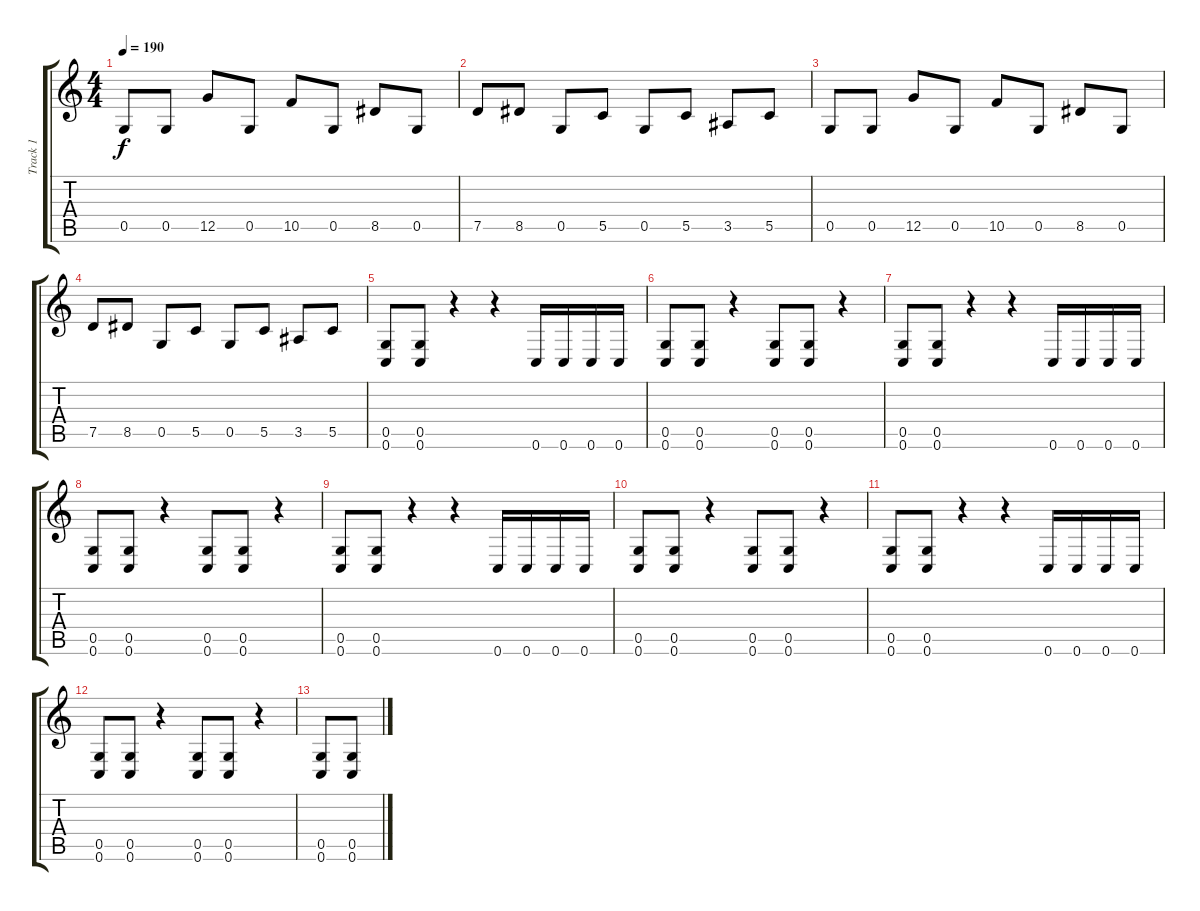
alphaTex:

\track ("Track 1" "Track 1") {instrument distortionguitar}
\staff {score tabs}
\tuning (D4 A3 F3 C3 G2 C2) {hide}
\ts (4 4)
\tempo 190
\clef g2
\ks c
0.5.8{dy f} 0.5.8 12.5.8 0.5.8 10.5.8 0.5.8 8.5.8 0.5.8 |
7.5.8 8.5.8 0.5.8 5.5.8 0.5.8 5.5.8 3.5.8 5.5.8 |
0.5.8 0.5.8 12.5.8 0.5.8 10.5.8 0.5.8 8.5.8 0.5.8 |
7.5.8 8.5.8 0.5.8 5.5.8 0.5.8 5.5.8 3.5.8 5.5.8 |
(0.5 0.6).8 (0.5 0.6).8 r.4 r.4 0.6.16 0.6.16 0.6.16 0.6.16 |
(0.5 0.6).8 (0.5 0.6).8 r.4 (0.5 0.6).8 (0.5 0.6).8 r.4 |
(0.5 0.6).8 (0.5 0.6).8 r.4 r.4 0.6.16 0.6.16 0.6.16 0.6.16 |
(0.5 0.6).8 (0.5 0.6).8 r.4 (0.5 0.6).8 (0.5 0.6).8 r.4 |
(0.5 0.6).8 (0.5 0.6).8 r.4 r.4 0.6.16 0.6.16 0.6.16 0.6.16 |
(0.5 0.6).8 (0.5 0.6).8 r.4 (0.5 0.6).8 (0.5 0.6).8 r.4 |
(0.5 0.6).8 (0.5 0.6).8 r.4 r.4 0.6.16 0.6.16 0.6.16 0.6.16 |
(0.5 0.6).8 (0.5 0.6).8 r.4 (0.5 0.6).8 (0.5 0.6).8 r.4 |
(0.5 0.6).8 (0.5 0.6).8
